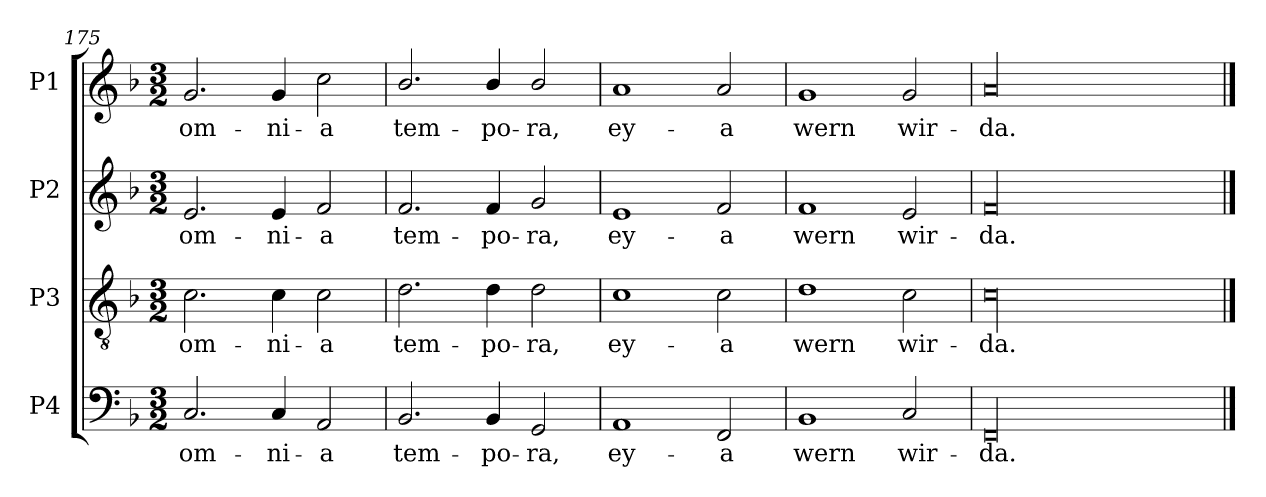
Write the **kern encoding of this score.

**kern	**text	**kern	**text	**kern	**text	**kern	**text
*part4	*part4	*part3	*part3	*part2	*part2	*part1	*part1
*staff4	*staff4	*staff3	*staff3	*staff2	*staff2	*staff1	*staff1
*I"P4	*	*I"P3	*	*I"P2	*	*I"P1	*
*clefF4	*	*clefGv2	*	*clefG2	*	*clefG2	*
*	*	*ITrd7c12	*	*	*	*	*
*k[b-]	*	*k[b-]	*	*k[b-]	*	*k[b-]	*
*F:	*	*F:	*	*F:	*	*F:	*
*M3/2	*	*M3/2	*	*M3/2	*	*M3/2	*
=175	=175	=175	=175	=175	=175	=175	=175
!	!LO:LY:b:color=#000000	!	!	!	!	!	!
!	!	!	!LO:LY:b:color=#000000	!	!	!	!
!	!	!	!	!	!LO:LY:b:color=#000000	!	!
!	!	!	!	!	!	!	!LO:LY:b:color=#000000
2.Ci/	om-	2.Ci\	om-	2.ei/	om-	2.gi/	om-
!	!LO:LY:b:color=#000000	!	!	!	!	!	!
!	!	!	!LO:LY:b:color=#000000	!	!	!	!
!	!	!	!	!	!LO:LY:b:color=#000000	!	!
!	!	!	!	!	!	!	!LO:LY:b:color=#000000
4Ci/	-ni-	4Ci\	-ni-	4ei/	-ni-	4gi/	-ni-
!	!LO:LY:b:color=#000000	!	!	!	!	!	!
!	!	!	!LO:LY:b:color=#000000	!	!	!	!
!	!	!	!	!	!LO:LY:b:color=#000000	!	!
!	!	!	!	!	!	!	!LO:LY:b:color=#000000
2AAi/	-a	2Ci\	-a	2fi/	-a	2cci\	-a
=176	=176	=176	=176	=176	=176	=176	=176
!	!LO:LY:b:color=#000000	!	!	!	!	!	!
!	!	!	!LO:LY:b:color=#000000	!	!	!	!
!	!	!	!	!	!LO:LY:b:color=#000000	!	!
!	!	!	!	!	!	!	!LO:LY:b:color=#000000
2.BB-i/	tem-	2.Di\	tem-	2.fi/	tem-	2.b-i/	tem-
!	!LO:LY:b:color=#000000	!	!	!	!	!	!
!	!	!	!LO:LY:b:color=#000000	!	!	!	!
!	!	!	!	!	!LO:LY:b:color=#000000	!	!
!	!	!	!	!	!	!	!LO:LY:b:color=#000000
4BB-i/	-po-	4Di\	-po-	4fi/	-po-	4b-i/	-po-
!	!LO:LY:b:color=#000000	!	!	!	!	!	!
!	!	!	!LO:LY:b:color=#000000	!	!	!	!
!	!	!	!	!	!LO:LY:b:color=#000000	!	!
!	!	!	!	!	!	!	!LO:LY:b:color=#000000
2GGi/	-ra,	2Di\	-ra,	2gi/	-ra,	2b-i/	-ra,
=177	=177	=177	=177	=177	=177	=177	=177
!	!LO:LY:b:color=#000000	!	!	!	!	!	!
!	!	!	!LO:LY:b:color=#000000	!	!	!	!
!	!	!	!	!	!LO:LY:b:color=#000000	!	!
!	!	!	!	!	!	!	!LO:LY:b:color=#000000
1AAi	ey-	1Ci	ey-	1ei	ey-	1ai	ey-
!	!LO:LY:b:color=#000000	!	!	!	!	!	!
!	!	!	!LO:LY:b:color=#000000	!	!	!	!
!	!	!	!	!	!LO:LY:b:color=#000000	!	!
!	!	!	!	!	!	!	!LO:LY:b:color=#000000
2FFi/	-a	2Ci\	-a	2fi/	-a	2ai/	-a
=178	=178	=178	=178	=178	=178	=178	=178
!	!LO:LY:b:color=#000000	!	!	!	!	!	!
!	!	!	!LO:LY:b:color=#000000	!	!	!	!
!	!	!	!	!	!LO:LY:b:color=#000000	!	!
!	!	!	!	!	!	!	!LO:LY:b:color=#000000
1BB-i	wern	1Di	wern	1fi	wern	1gi	wern
!	!LO:LY:b:color=#000000	!	!	!	!	!	!
!	!	!	!LO:LY:b:color=#000000	!	!	!	!
!	!	!	!	!	!LO:LY:b:color=#000000	!	!
!	!	!	!	!	!	!	!LO:LY:b:color=#000000
2Ci/	wir-	2Ci\	wir-	2ei/	wir-	2gi/	wir-
=179	=179	=179	=179	=179	=179	=179	=179
!	!LO:LY:b:color=#000000	!	!	!	!	!	!
!	!	!	!LO:LY:b:color=#000000	!	!	!	!
!	!	!	!	!	!LO:LY:b:color=#000000	!	!
!	!	!	!	!	!	!	!LO:LY:b:color=#000000
00FFi	-da.	00Ci	-da.	00fi	-da.	00ai	-da.
==	==	==	==	==	==	==	==
*-	*-	*-	*-	*-	*-	*-	*-
